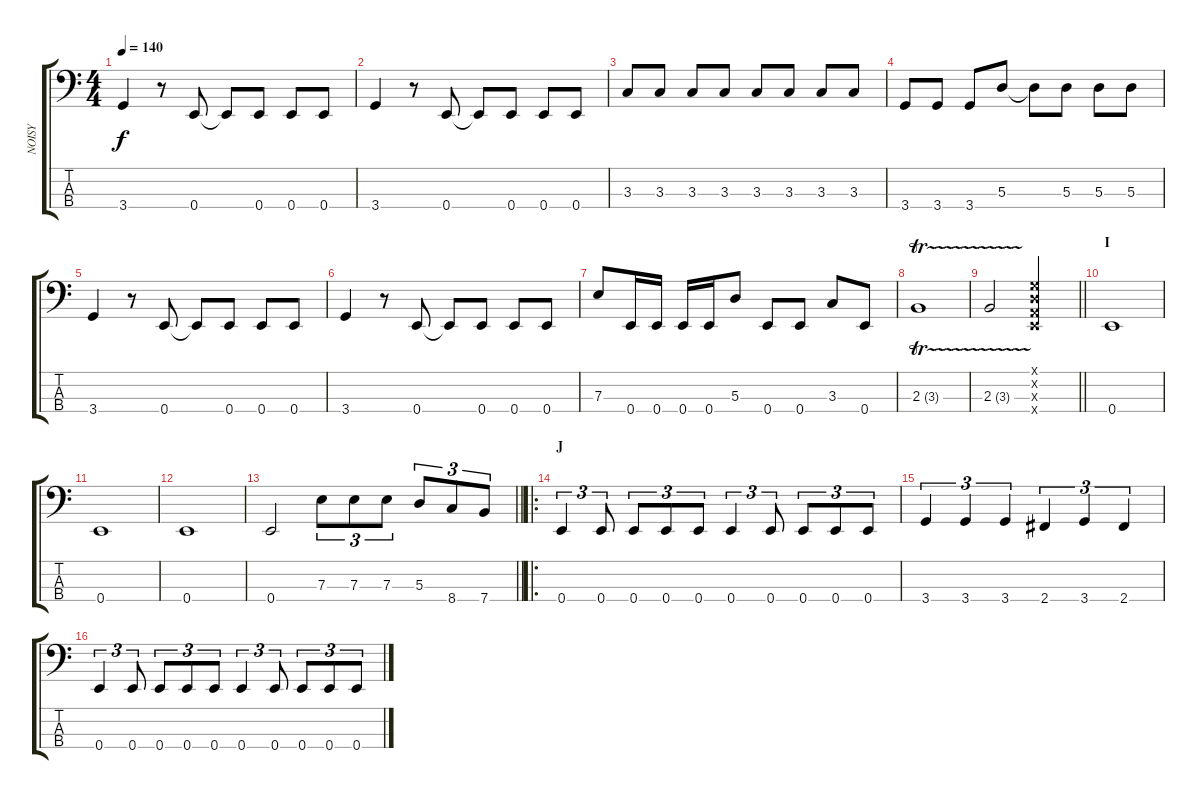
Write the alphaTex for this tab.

\track ("NOISY" "NOISY") {instrument electricbasspick}
\staff {score tabs}
\tuning (G2 D2 A1 E1) {hide}
\ts (4 4)
\tempo 140
\clef f4
\ks c
3.4.4{dy f} r.8 0.4.8 0.4{t}.8 0.4.8 0.4.8 0.4.8 |
3.4.4 r.8 0.4.8 0.4{t}.8 0.4.8 0.4.8 0.4.8 |
3.3.8 3.3.8 3.3.8 3.3.8 3.3.8 3.3.8 3.3.8 3.3.8 |
3.4.8 3.4.8 3.4.8 5.3.8 5.3{t}.8 5.3.8 5.3.8 5.3.8 |
3.4.4 r.8 0.4.8 0.4{t}.8 0.4.8 0.4.8 0.4.8 |
3.4.4 r.8 0.4.8 0.4{t}.8 0.4.8 0.4.8 0.4.8 |
7.3.8 0.4.16 0.4.16 0.4.16 0.4.16 5.3.8 0.4.8 0.4.8 3.3.8 0.4.8 |
2.3{tr (3 16)}.1 |
\barLineRight lightlight
2.3{tr (3 16)}.2 (0.1{x} 0.2{x} 0.3{x} 0.4{x}).2 |
\section ("" "I")
0.4.1 |
0.4.1 |
0.4.1 |
\barLineRight lightlight
0.4.2 7.3.8{tu (3 2)} 7.3.8{tu (3 2)} 7.3.8{tu (3 2)} 5.3.8{tu (3 2)} 8.4.8{tu (3 2)} 7.4.8{tu (3 2)} |
\ro
\section ("" "J")
0.4.4{tu (3 2)} 0.4.8{tu (3 2)} 0.4.8{tu (3 2)} 0.4.8{tu (3 2)} 0.4.8{tu (3 2)} 0.4.4{tu (3 2)} 0.4.8{tu (3 2)} 0.4.8{tu (3 2)} 0.4.8{tu (3 2)} 0.4.8{tu (3 2)} |
3.4.4{tu (3 2)} 3.4.4{tu (3 2)} 3.4.4{tu (3 2)} 2.4.4{tu (3 2)} 3.4.4{tu (3 2)} 2.4.4{tu (3 2)} |
0.4.4{tu (3 2)} 0.4.8{tu (3 2)} 0.4.8{tu (3 2)} 0.4.8{tu (3 2)} 0.4.8{tu (3 2)} 0.4.4{tu (3 2)} 0.4.8{tu (3 2)} 0.4.8{tu (3 2)} 0.4.8{tu (3 2)} 0.4.8{tu (3 2)}
